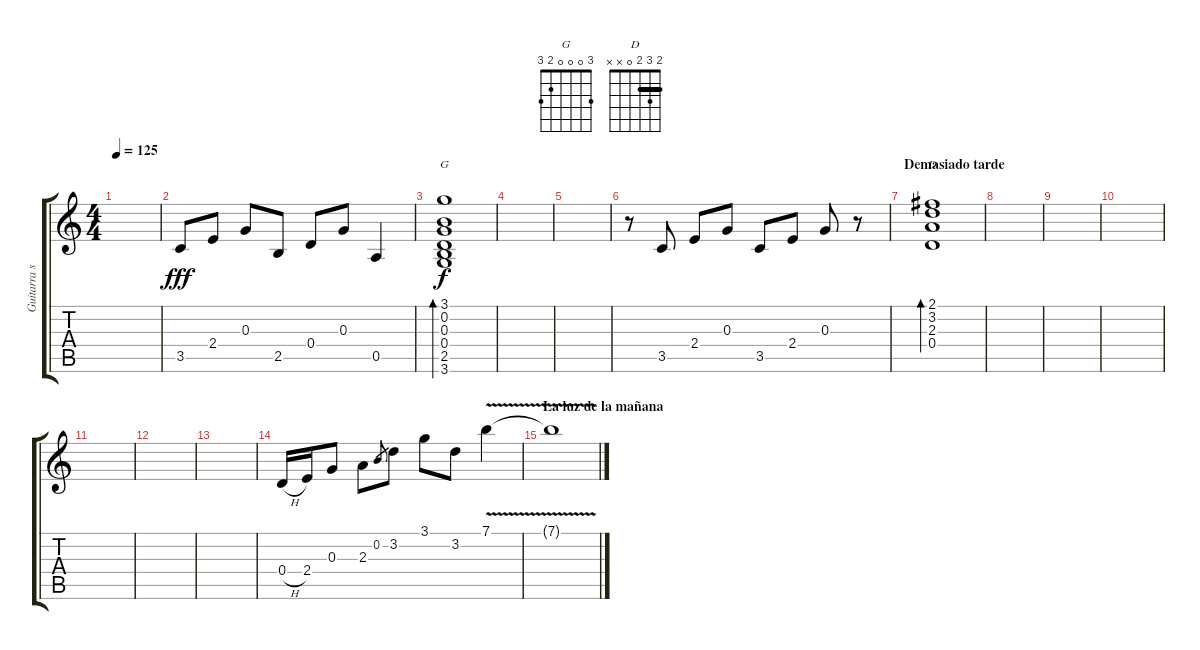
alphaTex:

\track ("Guitarra solista" "Guitarra s") {instrument acousticguitarsteel}
\staff {score tabs}
\tuning (E4 B3 G3 D3 A2 E2) {hide}
\chord ("G" 3 0 0 0 2 3)
\chord ("D" 2 3 2 0 x x) {barre 2}
\ts (4 4)
\tempo 125
\clef g2
\ks c
|
3.5.8{dy fff} 2.4.8 0.3.8 2.5.8 0.4.8 0.3.8 0.5.4 |
(3.1 0.2 0.3 0.4 2.5 3.6).1{bd 30 ch "G" dy f} |
|
|
r.8 3.5.8 2.4.8 0.3.8 3.5.8 2.4.8 0.3.8 r.8 |
\section ("" "Demasiado tarde")
(2.1 3.2 2.3 0.4).1{bd 240 ch "D"} |
|
|
|
|
|
|
0.4{h}.16 2.4.16 0.3.8 2.3.8 0.2.8{gr} 3.2.8 3.1.8 3.2.8 7.1{v}.4 |
\section ("" "La luz de la mañana")
7.1{t}.1
